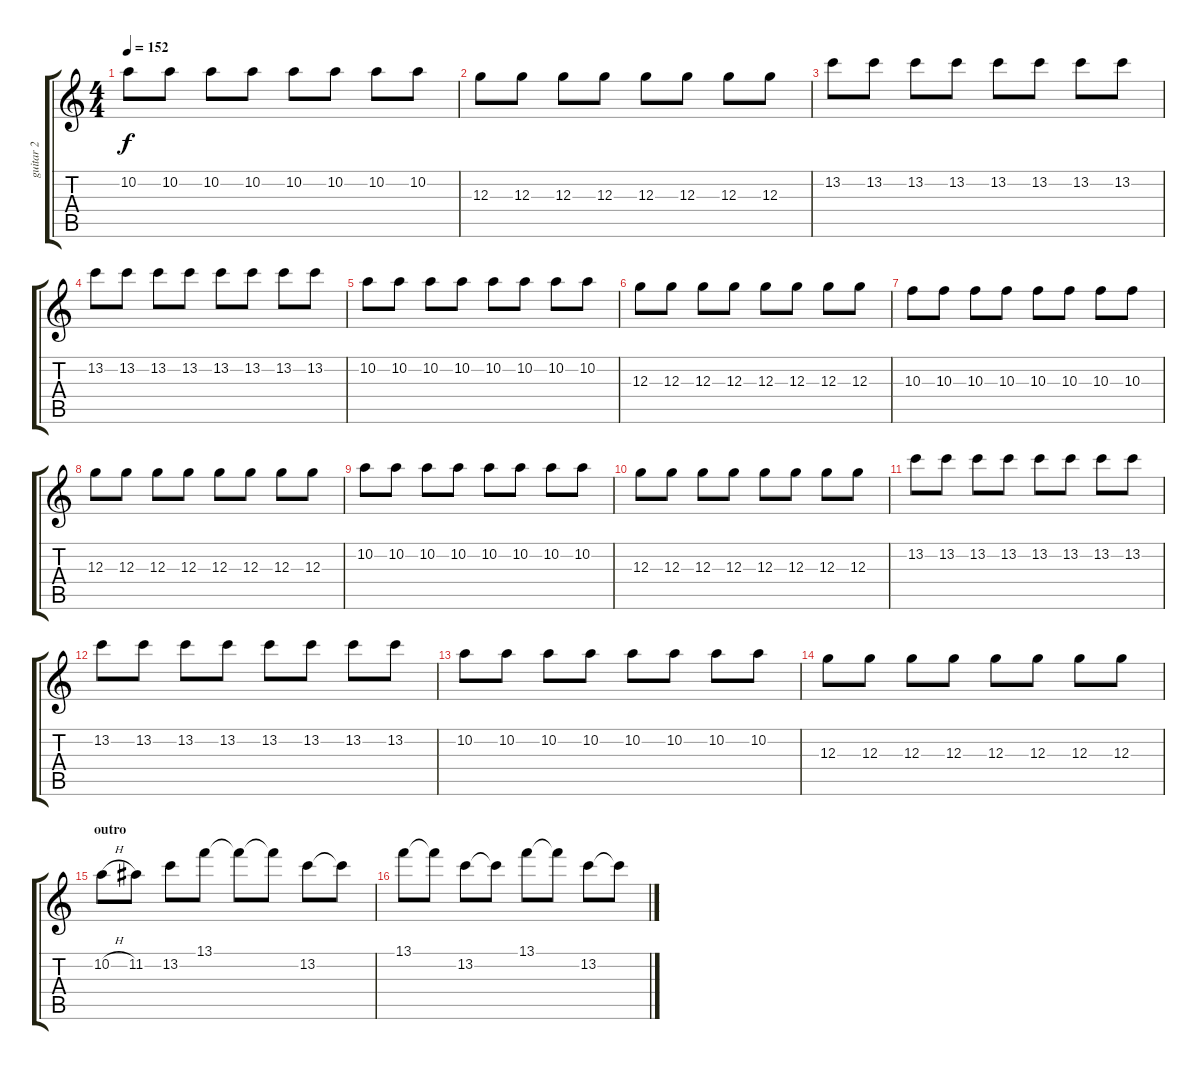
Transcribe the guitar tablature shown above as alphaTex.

\track ("guitar 2" "guitar 2") {instrument distortionguitar}
\staff {score tabs}
\tuning (E4 B3 G3 D3 A2 D2) {hide}
\ts (4 4)
\tempo 152
\clef g2
\ks c
10.2.8{dy f} 10.2.8 10.2.8 10.2.8 10.2.8 10.2.8 10.2.8 10.2.8 |
12.3.8 12.3.8 12.3.8 12.3.8 12.3.8 12.3.8 12.3.8 12.3.8 |
13.2.8 13.2.8 13.2.8 13.2.8 13.2.8 13.2.8 13.2.8 13.2.8 |
13.2.8 13.2.8 13.2.8 13.2.8 13.2.8 13.2.8 13.2.8 13.2.8 |
10.2.8 10.2.8 10.2.8 10.2.8 10.2.8 10.2.8 10.2.8 10.2.8 |
12.3.8 12.3.8 12.3.8 12.3.8 12.3.8 12.3.8 12.3.8 12.3.8 |
10.3.8 10.3.8 10.3.8 10.3.8 10.3.8 10.3.8 10.3.8 10.3.8 |
12.3.8 12.3.8 12.3.8 12.3.8 12.3.8 12.3.8 12.3.8 12.3.8 |
10.2.8 10.2.8 10.2.8 10.2.8 10.2.8 10.2.8 10.2.8 10.2.8 |
12.3.8 12.3.8 12.3.8 12.3.8 12.3.8 12.3.8 12.3.8 12.3.8 |
13.2.8 13.2.8 13.2.8 13.2.8 13.2.8 13.2.8 13.2.8 13.2.8 |
13.2.8 13.2.8 13.2.8 13.2.8 13.2.8 13.2.8 13.2.8 13.2.8 |
10.2.8 10.2.8 10.2.8 10.2.8 10.2.8 10.2.8 10.2.8 10.2.8 |
12.3.8 12.3.8 12.3.8 12.3.8 12.3.8 12.3.8 12.3.8 12.3.8 |
\section ("" "outro")
10.2{h}.8{volume 11} 11.2.8 13.2.8 13.1.8 13.1{t}.8 13.1{t}.8 13.2.8 13.2{t}.8 |
13.1.8 13.1{t}.8 13.2.8 13.2{t}.8 13.1.8 13.1{t}.8 13.2.8 13.2{t}.8
